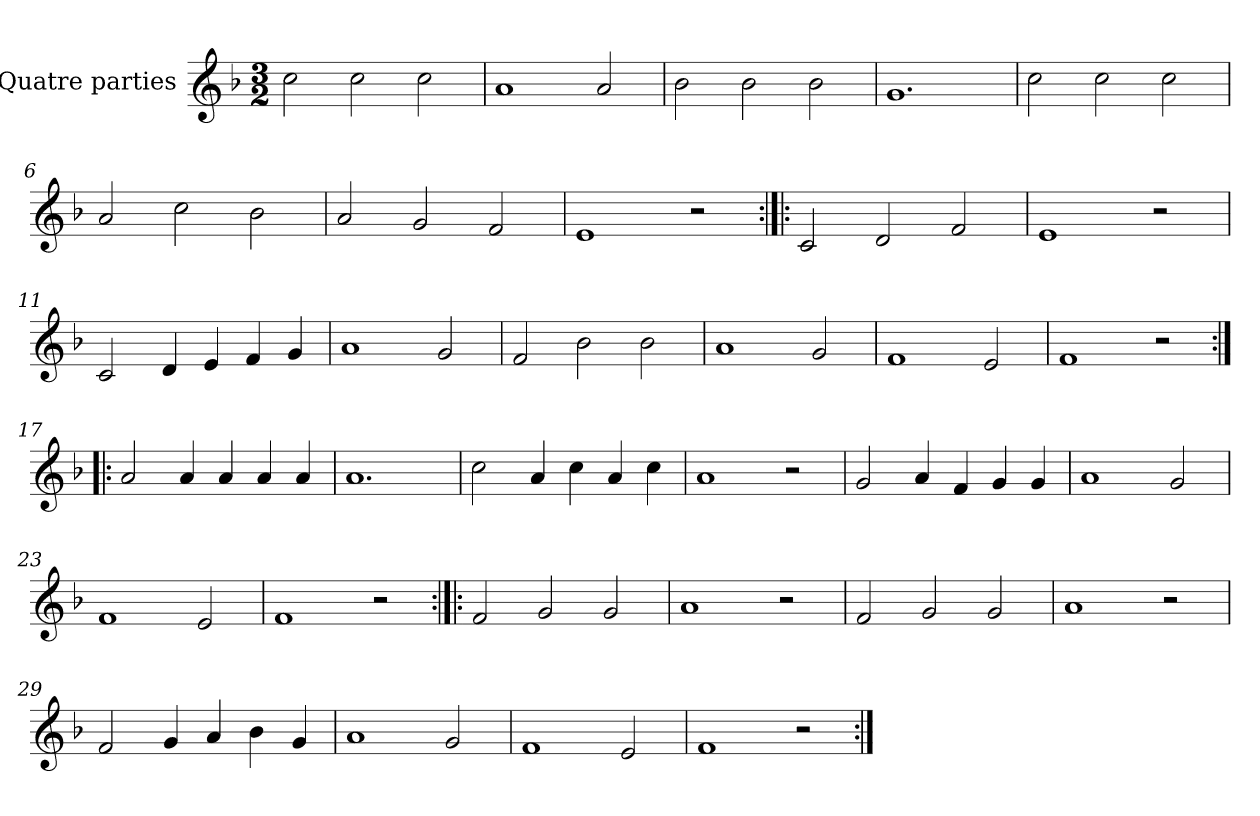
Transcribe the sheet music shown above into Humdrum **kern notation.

**kern
*part1
*staff1
*I"Quatre parties
*clefG2
*k[b-]
*M3/2
*MM180
=1
2cc\
2cc\
2cc\
=2
1a
2a/
=3
2b-\
2b-\
2b-\
=4
1.g
=5
2cc\
2cc\
2cc\
=6
2a/
2cc\
2b-\
=7
2a/
2g/
2f/
=8
1e
2r
=9:|!|:
2c/
2d/
2f/
=10
1e
2r
=11
2c/
4d/
4e/
4f/
4g/
=12
1a
2g/
=13
2f/
2b-\
2b-\
=14
1a
2g/
=15
1f
2e/
=16
1f
2r
=17:|!|:
2a/
4a/
4a/
4a/
4a/
=18
1.a
=19
2cc\
4a/
4cc\
4a/
4cc\
=20
1a
2r
=21
2g/
4a/
4f/
4g/
4g/
=22
1a
2g/
=23
1f
2e/
=24
1f
2r
=25:|!|:
2f/
2g/
2g/
=26
1a
2r
=27
2f/
2g/
2g/
=28
1a
2r
=29
2f/
4g/
4a/
4b-\
4g/
=30
1a
2g/
=31
1f
2e/
=32
1f
2r
=:|!
*-
